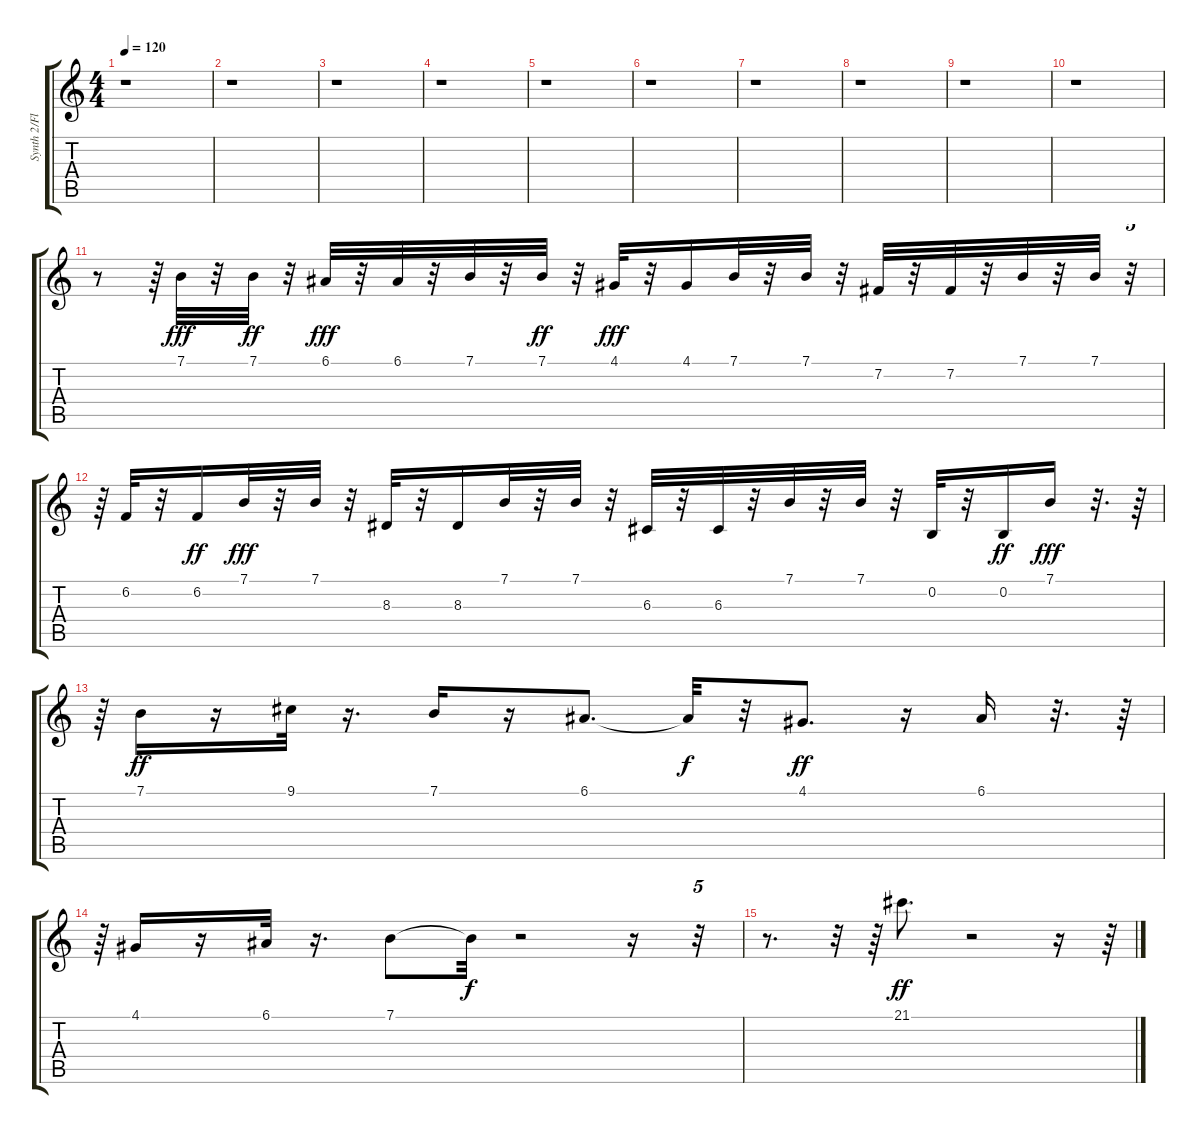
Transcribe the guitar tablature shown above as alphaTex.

\track ("Synth 2/Flute at End" "Synth 2/Fl") {instrument vibraphone}
\staff {score tabs}
\tuning (E4 B3 G3 D3 A2 E2) {hide}
\ts (4 4)
\tempo 120
\clef g2
\ks c
r.1{dy f} |
r.1 |
r.1 |
r.1 |
r.1 |
r.1 |
r.1 |
r.1 |
r.1 |
r.1 |
r.8 r.64 7.1.32{dy fff volume 8 balance 10 instrument flute} r.32 7.1.32{dy ff volume 8} r.32 6.1.32{dy fff volume 8} r.32 6.1.32{volume 8} r.32 7.1.32{volume 7} r.32 7.1.32{dy ff volume 7} r.32 4.1.32{dy fff} r.32 4.1.16{volume 7} 7.1.32{volume 7} r.32 7.1.32 r.32 7.2.32{volume 7} r.32 7.2.32{volume 7} r.32 7.1.32{volume 7} r.32 7.1.32{volume 6} r.32{tu (5 4)} |
r.64 6.2.32{volume 6} r.32 6.2.16{dy ff volume 6} 7.1.32{dy fff volume 6} r.32 7.1.32{volume 6} r.32 8.3.32{volume 6} r.32 8.3.16{volume 6} 7.1.32{volume 5} r.32 7.1.32 r.32 6.3.32{volume 5} r.32 6.3.32{volume 5} r.32 7.1.32 r.32 7.1.32 r.32 0.2.32{volume 5} r.32 0.2.16{dy ff volume 5} 7.1.16{dy fff volume 5} r.32{d} r.64 |
r.64 7.1.16{dy ff volume 4} r.16 9.1.32{volume 4} r.16{d} 7.1.16{volume 4} r.16 6.1.8{d volume 4} 6.1{t}.32{dy f} r.32 4.1.8{d dy ff volume 4} r.16 6.1.16{volume 3} r.32{d} r.64 |
r.64 4.1.16{volume 3} r.16 6.1.32{volume 3} r.16{d} 7.1.8{volume 2} 7.1{t}.32{dy f} r.2 r.16 r.32{tu (5 4)} |
r.8{d} r.32 r.64 21.1.8{d dy ff volume 1} r.2 r.16 r.64
